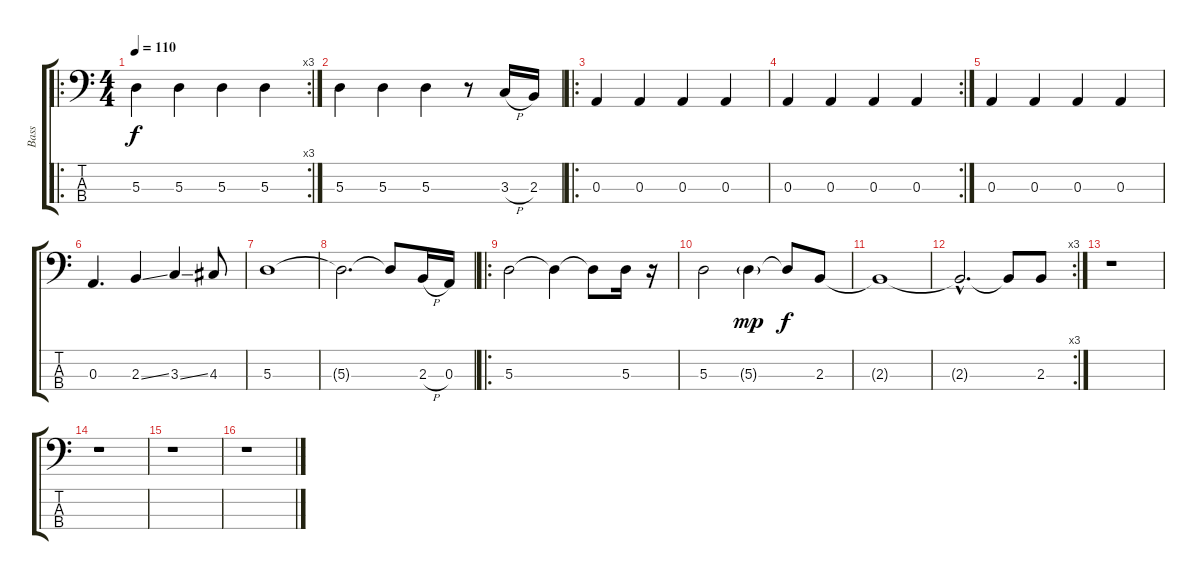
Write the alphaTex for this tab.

\track ("Bass" "Bass") {instrument fretlessbass}
\staff {score tabs}
\tuning (G2 D2 A1 E1) {hide}
\ro
\rc 3
\ts (4 4)
\tempo 110
\clef f4
\ks c
5.3.4{dy f instrument fretlessbass} 5.3.4 5.3.4 5.3.4 |
5.3.4 5.3.4 5.3.4 r.8 3.3{h}.16 2.3.16 |
\ro
0.3.4 0.3.4 0.3.4 0.3.4 |
\rc 2
0.3.4 0.3.4 0.3.4 0.3.4 |
0.3.4 0.3.4 0.3.4 0.3.4 |
0.3.4{d} 2.3{ss}.4 3.3{ss}.4 4.3.8 |
5.3.1 |
5.3{t}.2{d} 5.3{t}.8 2.3{h}.16 0.3.16 |
\ro
5.3.2 5.3{t}.4 5.3{t}.8 5.3.16 r.16 |
5.3.2 5.3{g}.4{dy mp} 5.3{t}.8{dy f} 2.3.8 |
2.3{t}.1 |
\rc 3
2.3{hac t}.2{d} 2.3{t}.8 2.3.8 |
r.1 |
r.1 |
r.1 |
r.1
